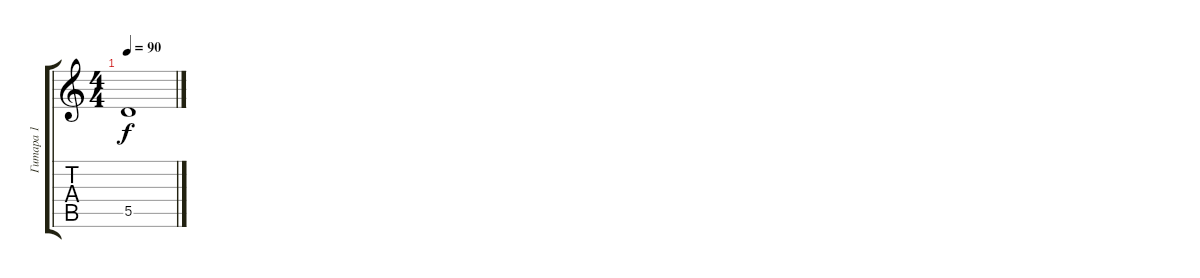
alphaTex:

\track ("Гитара 1" "Гитара 1") {instrument distortionguitar}
\staff {score tabs}
\tuning (E4 B3 G3 D3 A2 E2) {hide}
\ts (4 4)
\tempo 90
\clef g2
\ks c
5.5{t}.1{dy f}
